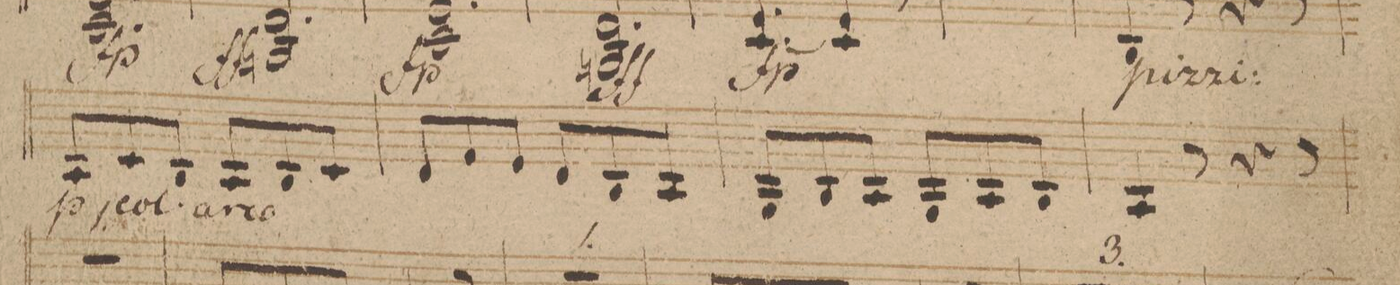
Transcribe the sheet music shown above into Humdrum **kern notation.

**kern	**dynam
*I"Violino 2do	*
*clefG2	*
*k[b-]	*
*M6/8	*
8A/L	p
8c/	.
8B-/J	.
8A/L	.
8B-/	.
8c/J	.
=60	=60
8d/L	.
8f/	.
8e/J	.
8d/L	.
8B-/	.
8A/J	.
=61	=61
8G/L	.
8B-/	.
8A/J	.
8G/L	.
8A/	.
8B-/J	.
=62	=62
4A/	.
8r	.
4r	.
8r	.
=63	=63
*-	*-
